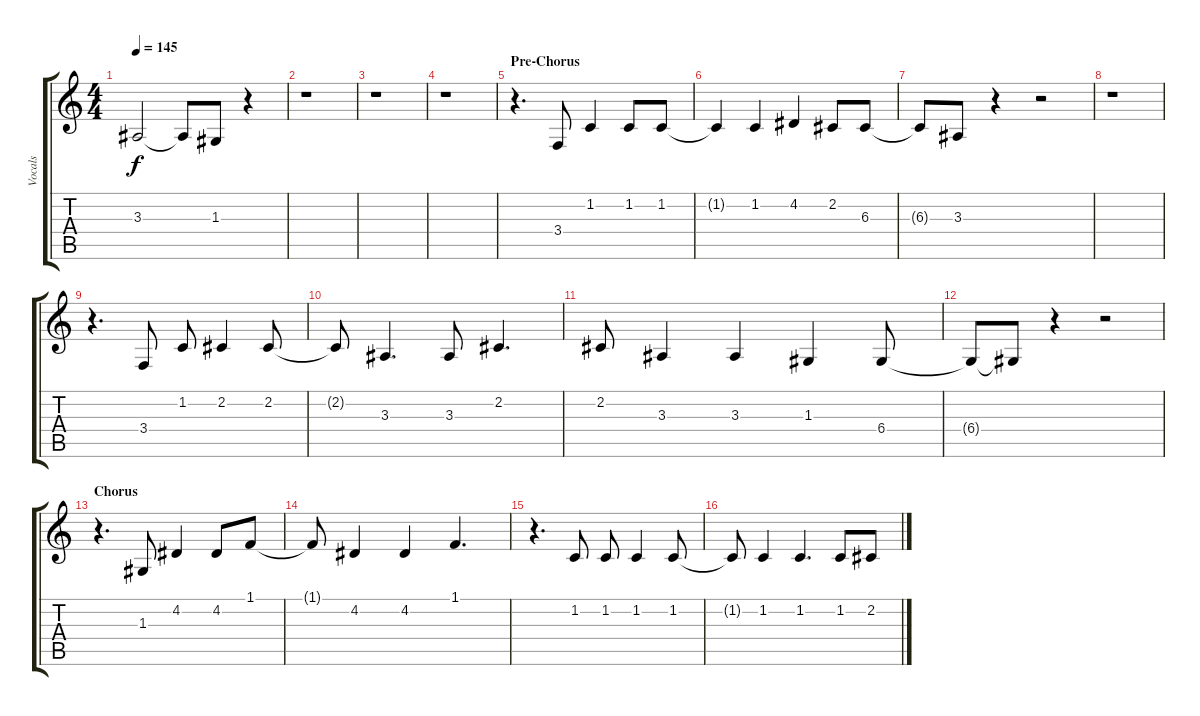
\track ("Vocals" "Vocals") {instrument englishhorn}
\staff {score tabs}
\tuning (E4 B3 G3 D3 A2 E2) {hide}
\ts (4 4)
\tempo 145
\clef g2
\ks c
3.3{t}.2{dy f} 3.3{t}.8 1.3.8 r.4 |
r.1 |
r.1 |
r.1 |
\section ("" "Pre-Chorus")
r.4{d volume 8} 3.4.8 1.2.4 1.2.8 1.2.8 |
1.2{t}.4 1.2.4 4.2.4 2.2.8 6.3.8 |
6.3{t}.8 3.3.8 r.4 r.2 |
r.1 |
r.4{d} 3.4.8 1.2.8 2.2.4 2.2.8 |
2.2{t}.8 3.3.4{d} 3.3.8 2.2.4{d} |
2.2.8 3.3.4 3.3.4 1.3.4 6.4.8 |
6.4{t}.8 6.4{t}.8 r.4 r.2 |
\section ("" "Chorus")
r.4{d} 1.3.8 4.2.4 4.2.8 1.1.8 |
1.1{t}.8 4.2.4 4.2.4 1.1.4{d} |
r.4{d} 1.2.8 1.2.8 1.2.4 1.2.8 |
1.2{t}.8 1.2.4 1.2.4{d} 1.2.8 2.2.8
